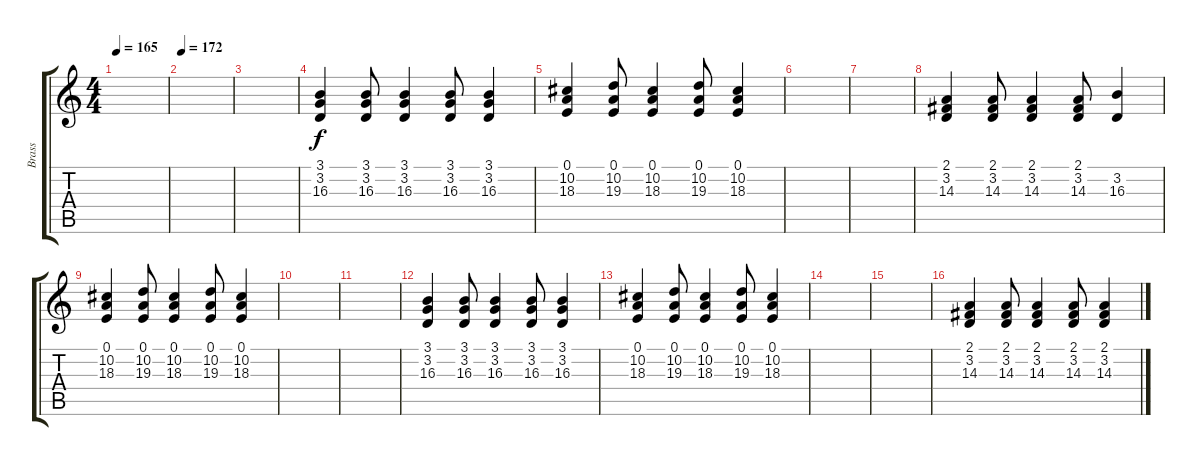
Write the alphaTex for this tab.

\track ("Brass" "Brass") {instrument trombone}
\staff {score tabs}
\tuning (E4 B3 G3 D3 A2 E2) {hide}
\ts (4 4)
\tempo 165
\clef g2
\ks c
|
\tempo 172
|
|
(3.1 3.2 16.3).4 (3.1 3.2 16.3).8 (3.1 3.2 16.3).4 (3.1 3.2 16.3).8 (3.1 3.2 16.3).4 |
(0.1 10.2 18.3).4 (0.1 10.2 19.3).8 (0.1 10.2 18.3).4 (0.1 10.2 19.3).8 (0.1 10.2 18.3).4 |
|
|
(2.1 3.2 14.3).4 (2.1 3.2 14.3).8 (2.1 3.2 14.3).4 (2.1 3.2 14.3).8 (3.2 16.3).4 |
(0.1 10.2 18.3).4 (0.1 10.2 19.3).8 (0.1 10.2 18.3).4 (0.1 10.2 19.3).8 (0.1 10.2 18.3).4 |
|
|
(3.1 3.2 16.3).4 (3.1 3.2 16.3).8 (3.1 3.2 16.3).4 (3.1 3.2 16.3).8 (3.1 3.2 16.3).4 |
(0.1 10.2 18.3).4 (0.1 10.2 19.3).8 (0.1 10.2 18.3).4 (0.1 10.2 19.3).8 (0.1 10.2 18.3).4 |
|
|
(2.1 3.2 14.3).4 (2.1 3.2 14.3).8 (2.1 3.2 14.3).4 (2.1 3.2 14.3).8 (2.1 3.2 14.3).4
